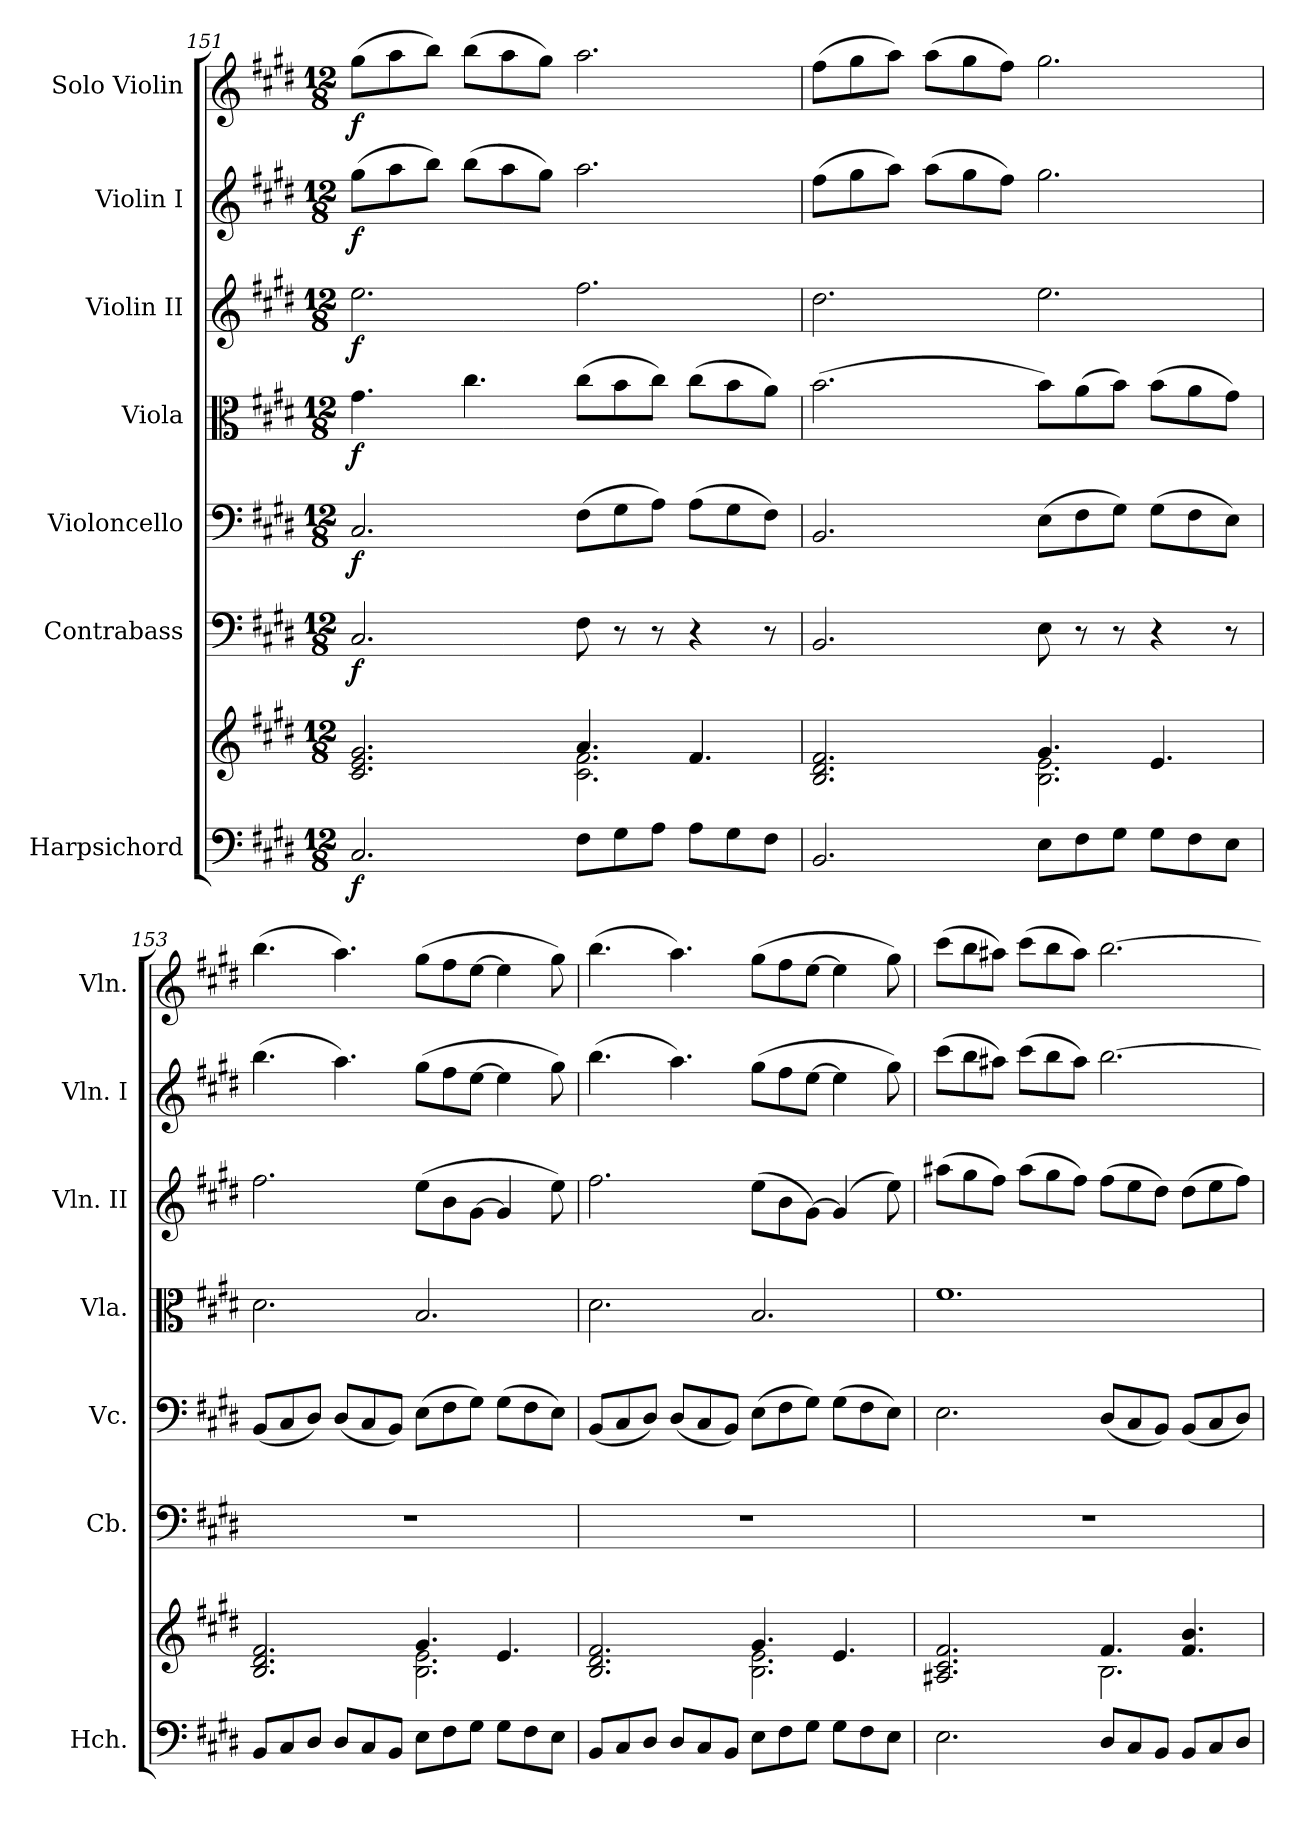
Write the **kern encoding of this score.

**kern	**kern	**dynam	**kern	**dynam	**kern	**dynam	**kern	**dynam	**kern	**dynam	**kern	**dynam	**kern	**dynam
*part7	*part7	*part7	*part6	*part6	*part5	*part5	*part4	*part4	*part3	*part3	*part2	*part2	*part1	*part1
*staff8	*staff7	*staff7/8	*staff6	*staff6	*staff5	*staff5	*staff4	*staff4	*staff3	*staff3	*staff2	*staff2	*staff1	*staff1
*I"Harpsichord	*	*	*I"Contrabass	*	*I"Violoncello	*	*I"Viola	*	*I"Violin II	*	*I"Violin I	*	*I"Solo Violin	*
*I'Hch.	*	*	*I'Cb.	*	*I'Vc.	*	*I'Vla.	*	*I'Vln. II	*	*I'Vln. I	*	*I'Vln.	*
*clefF4	*clefG2	*	*clefF4	*	*clefF4	*	*clefC3	*	*clefG2	*	*clefG2	*	*clefG2	*
*	*	*	*ITrd7c12	*	*	*	*	*	*	*	*	*	*	*
*k[f#c#g#d#]	*k[f#c#g#d#]	*	*k[f#c#g#d#]	*	*k[f#c#g#d#]	*	*k[f#c#g#d#]	*	*k[f#c#g#d#]	*	*k[f#c#g#d#]	*	*k[f#c#g#d#]	*
*M12/8	*M12/8	*	*M12/8	*	*M12/8	*	*M12/8	*	*M12/8	*	*M12/8	*	*M12/8	*
=151	=151	=151	=151	=151	=151	=151	=151	=151	=151	=151	=151	=151	=151	=151
*	*^	*	*	*	*	*	*	*	*	*	*	*	*	*
!	!	!	!LO:DY:b=2	!	!LO:DY:b	!	!LO:DY:b	!	!LO:DY:b	!	!LO:DY:b	!	!LO:DY:b	!	!LO:DY:b
2.C#/	2.c#/ 2.e/ 2.g#/	2.ryy	f	2.CC#/	f	2.C#/	f	4.g#\	f	2.ee\	f	(>8gg#\L	f	(>8gg#\L	f
.	.	.	.	.	.	.	.	.	.	.	.	8aa\	.	8aa\	.
.	.	.	.	.	.	.	.	.	.	.	.	8bb\J)	.	8bb\J)	.
.	.	.	.	.	.	.	.	4.cc#\	.	.	.	(>8bb\L	.	(>8bb\L	.
.	.	.	.	.	.	.	.	.	.	.	.	8aa\	.	8aa\	.
.	.	.	.	.	.	.	.	.	.	.	.	8gg#\J)	.	8gg#\J)	.
8F#\L	2.c#\ 2.f#\	4.a/	.	8FF#\	.	(>8F#\L	.	(>8cc#\L	.	2.ff#\	.	2.aa\	.	2.aa\	.
8G#\	.	.	.	8r	.	8G#\	.	8b\	.	.	.	.	.	.	.
8A\J	.	.	.	8r	.	8A\J)	.	8cc#\J)	.	.	.	.	.	.	.
8A\L	.	4.f#/	.	4r	.	(>8A\L	.	(>8cc#\L	.	.	.	.	.	.	.
8G#\	.	.	.	.	.	8G#\	.	8b\	.	.	.	.	.	.	.
8F#\J	.	.	.	8r	.	8F#\J)	.	8a\J)	.	.	.	.	.	.	.
!!LO:PB:g=z
=152	=152	=152	=152	=152	=152	=152	=152	=152	=152	=152	=152	=152	=152	=152	=152
2.BB/	2.B/ 2.d#/ 2.f#/	2.ryy	.	2.BBB/	.	2.BB/	.	(>2.b\	.	2.dd#\	.	(>8ff#\L	.	(>8ff#\L	.
.	.	.	.	.	.	.	.	.	.	.	.	8gg#\	.	8gg#\	.
.	.	.	.	.	.	.	.	.	.	.	.	8aa\J)	.	8aa\J)	.
.	.	.	.	.	.	.	.	.	.	.	.	(>8aa\L	.	(>8aa\L	.
.	.	.	.	.	.	.	.	.	.	.	.	8gg#\	.	8gg#\	.
.	.	.	.	.	.	.	.	.	.	.	.	8ff#\J)	.	8ff#\J)	.
8E\L	2.B\ 2.e\	4.g#/	.	8EE\	.	(>8E\L	.	8b\L)	.	2.ee\	.	2.gg#\	.	2.gg#\	.
8F#\	.	.	.	8r	.	8F#\	.	(>8a\	.	.	.	.	.	.	.
8G#\J	.	.	.	8r	.	8G#\J)	.	8b\J)	.	.	.	.	.	.	.
8G#\L	.	4.e/	.	4r	.	(>8G#\L	.	(>8b\L	.	.	.	.	.	.	.
8F#\	.	.	.	.	.	8F#\	.	8a\	.	.	.	.	.	.	.
8E\J	.	.	.	8r	.	8E\J)	.	8g#\J)	.	.	.	.	.	.	.
=153	=153	=153	=153	=153	=153	=153	=153	=153	=153	=153	=153	=153	=153	=153	=153
8BB/L	2.B/ 2.d#/ 2.f#/	2.ryy	.	1.r	.	(<8BB/L	.	2.d#\	.	2.ff#\	.	(>4.bb\	.	(>4.bb\	.
8C#/	.	.	.	.	.	8C#/	.	.	.	.	.	.	.	.	.
8D#/J	.	.	.	.	.	8D#/J)	.	.	.	.	.	.	.	.	.
8D#/L	.	.	.	.	.	(<8D#/L	.	.	.	.	.	4.aa\)	.	4.aa\)	.
8C#/	.	.	.	.	.	8C#/	.	.	.	.	.	.	.	.	.
8BB/J	.	.	.	.	.	8BB/J)	.	.	.	.	.	.	.	.	.
8E\L	2.B\ 2.e\	4.g#/	.	.	.	(>8E\L	.	2.B/	.	(>8ee\L	.	(>8gg#\L	.	(>8gg#\L	.
8F#\	.	.	.	.	.	8F#\	.	.	.	8b\	.	8ff#\	.	8ff#\	.
8G#\J	.	.	.	.	.	8G#\J)	.	.	.	[8g#\J	.	[8ee\J	.	[8ee\J	.
8G#\L	.	4.e/	.	.	.	(>8G#\L	.	.	.	4g#/]	.	4ee\]	.	4ee\]	.
8F#\	.	.	.	.	.	8F#\	.	.	.	.	.	.	.	.	.
8E\J	.	.	.	.	.	8E\J)	.	.	.	8ee\)	.	8gg#\)	.	8gg#\)	.
=154	=154	=154	=154	=154	=154	=154	=154	=154	=154	=154	=154	=154	=154	=154	=154
8BB/L	2.B/ 2.d#/ 2.f#/	2.ryy	.	1.r	.	(<8BB/L	.	2.d#\	.	2.ff#\	.	(>4.bb\	.	(>4.bb\	.
8C#/	.	.	.	.	.	8C#/	.	.	.	.	.	.	.	.	.
8D#/J	.	.	.	.	.	8D#/J)	.	.	.	.	.	.	.	.	.
8D#/L	.	.	.	.	.	(<8D#/L	.	.	.	.	.	4.aa\)	.	4.aa\)	.
8C#/	.	.	.	.	.	8C#/	.	.	.	.	.	.	.	.	.
8BB/J	.	.	.	.	.	8BB/J)	.	.	.	.	.	.	.	.	.
8E\L	2.B\ 2.e\	4.g#/	.	.	.	(>8E\L	.	2.B/	.	(>8ee\L	.	(>8gg#\L	.	(>8gg#\L	.
8F#\	.	.	.	.	.	8F#\	.	.	.	8b\	.	8ff#\	.	8ff#\	.
8G#\J	.	.	.	.	.	8G#\J)	.	.	.	[8g#\J)	.	[8ee\J	.	[8ee\J	.
8G#\L	.	4.e/	.	.	.	(>8G#\L	.	.	.	(>4g#/]	.	4ee\]	.	4ee\]	.
8F#\	.	.	.	.	.	8F#\	.	.	.	.	.	.	.	.	.
8E\J	.	.	.	.	.	8E\J)	.	.	.	8ee\)	.	8gg#\)	.	8gg#\)	.
!!LO:PB:g=z
=155	=155	=155	=155	=155	=155	=155	=155	=155	=155	=155	=155	=155	=155	=155	=155
2.E\	2.A#X/ 2.c#/ 2.f#/	2.ryy	.	1.r	.	2.E\	.	1.f#	.	(>8aa#X\L	.	(>8ccc#\L	.	(>8ccc#\L	.
.	.	.	.	.	.	.	.	.	.	8gg#\	.	8bb\	.	8bb\	.
.	.	.	.	.	.	.	.	.	.	8ff#\J)	.	8aa#X\J)	.	8aa#X\J)	.
.	.	.	.	.	.	.	.	.	.	(>8aa#\L	.	(>8ccc#\L	.	(>8ccc#\L	.
.	.	.	.	.	.	.	.	.	.	8gg#\	.	8bb\	.	8bb\	.
.	.	.	.	.	.	.	.	.	.	8ff#\J)	.	8aa#\J)	.	8aa#\J)	.
8D#/L	2.B\	4.f#/	.	.	.	(<8D#/L	.	.	.	(>8ff#\L	.	[2.bb\	.	[2.bb\	.
8C#/	.	.	.	.	.	8C#/	.	.	.	8ee\	.	.	.	.	.
8BB/J	.	.	.	.	.	8BB/J)	.	.	.	8dd#\J)	.	.	.	.	.
8BB/L	.	4.f#/ 4.b/	.	.	.	(<8BB/L	.	.	.	(>8dd#\L	.	.	.	.	.
8C#/	.	.	.	.	.	8C#/	.	.	.	8ee\	.	.	.	.	.
8D#/J	.	.	.	.	.	8D#/J)	.	.	.	8ff#\J)	.	.	.	.	.
*	*v	*v	*	*	*	*	*	*	*	*	*	*	*	*	*
=	=	=	=	=	=	=	=	=	=	=	=	=	=	=
*-	*-	*-	*-	*-	*-	*-	*-	*-	*-	*-	*-	*-	*-	*-
